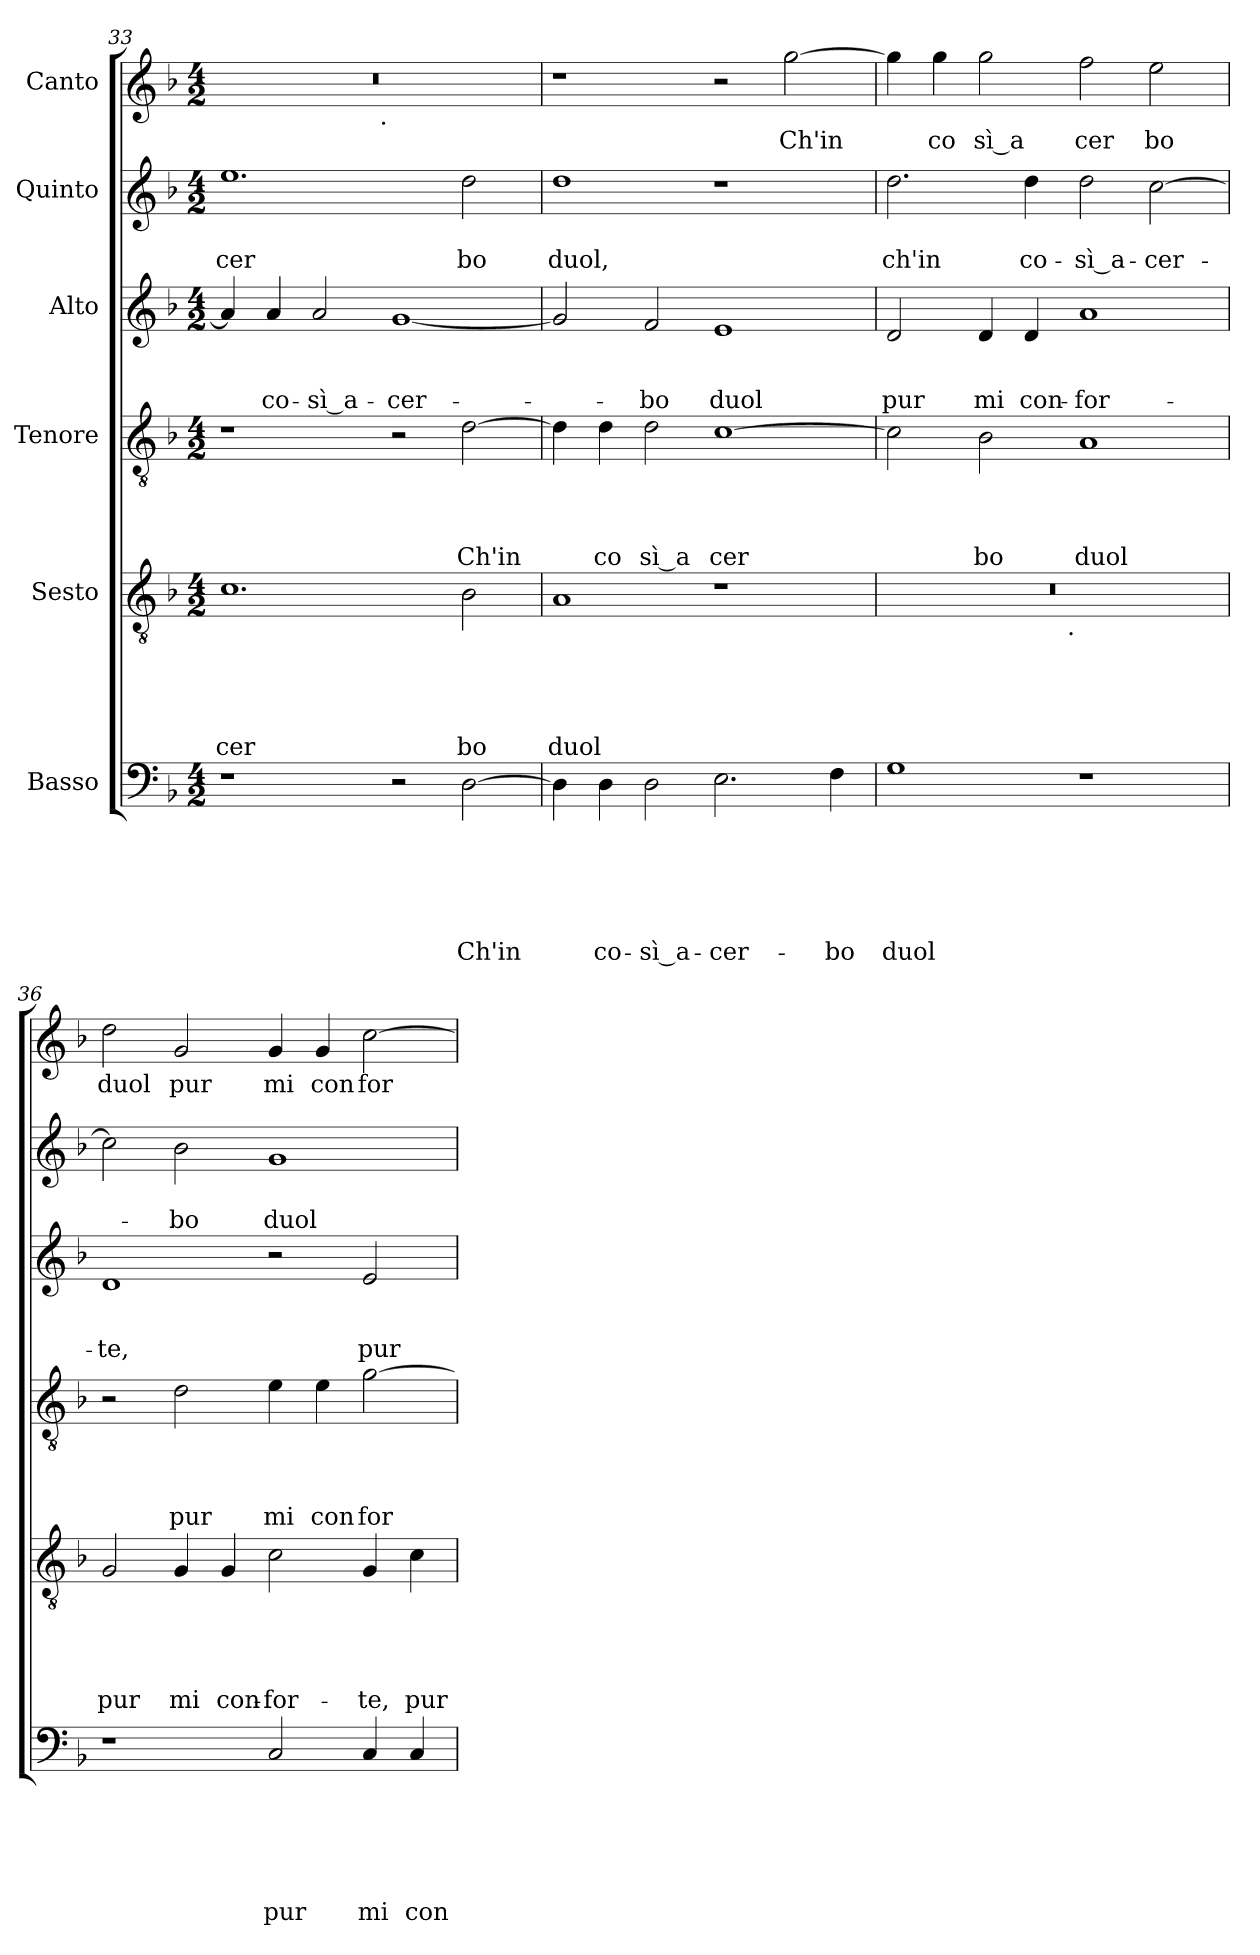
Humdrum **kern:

**kern	**text	**text	**text	**text	**text	**text	**kern	**text	**text	**text	**text	**text	**kern	**text	**text	**text	**text	**kern	**text	**text	**text	**kern	**text	**text	**kern	**text
*part6	*part6	*part6	*part6	*part6	*part6	*part6	*part5	*part5	*part5	*part5	*part5	*part5	*part4	*part4	*part4	*part4	*part4	*part3	*part3	*part3	*part3	*part2	*part2	*part2	*part1	*part1
*staff6	*staff6	*staff6	*staff6	*staff6	*staff6	*staff6	*staff5	*staff5	*staff5	*staff5	*staff5	*staff5	*staff4	*staff4	*staff4	*staff4	*staff4	*staff3	*staff3	*staff3	*staff3	*staff2	*staff2	*staff2	*staff1	*staff1
*I"Basso	*	*	*	*	*	*	*I"Sesto	*	*	*	*	*	*I"Tenore	*	*	*	*	*I"Alto	*	*	*	*I"Quinto	*	*	*I"Canto	*
*clefF4	*	*	*	*	*	*	*clefGv2	*	*	*	*	*	*clefGv2	*	*	*	*	*clefG2	*	*	*	*clefG2	*	*	*clefG2	*
*k[b-]	*	*	*	*	*	*	*k[b-]	*	*	*	*	*	*k[b-]	*	*	*	*	*k[b-]	*	*	*	*k[b-]	*	*	*k[b-]	*
*F:	*	*	*	*	*	*	*F:	*	*	*	*	*	*F:	*	*	*	*	*F:	*	*	*	*F:	*	*	*F:	*
*M4/2	*	*	*	*	*	*	*M4/2	*	*	*	*	*	*M4/2	*	*	*	*	*M4/2	*	*	*	*M4/2	*	*	*M4/2	*
=33	=33	=33	=33	=33	=33	=33	=33	=33	=33	=33	=33	=33	=33	=33	=33	=33	=33	=33	=33	=33	=33	=33	=33	=33	=33	=33
!	!	!	!	!	!	!	!	!	!	!	!	!LO:LY:b	!	!	!	!	!	!	!	!	!	!	!	!LO:LY:b	!	!
*	*	*	*	*	*	*	*	*	*	*	*	*	*	*	*	*	*	*	*	*	*	*	*	*	*^	*
1r	.	.	.	.	.	.	1.c	.	.	.	.	cer	1r	.	.	.	.	4a/]	.	.	.	1.ee	.	cer	0r	2ryy	.
!	!	!	!	!	!	!	!	!	!	!	!	!	!	!	!	!	!	!	!	!	!LO:LY:b	!	!	!	!	!	!
.	.	.	.	.	.	.	.	.	.	.	.	.	.	.	.	.	.	4a/	.	.	co-	.	.	.	.	.	.
!	!	!	!	!	!	!	!	!	!	!	!	!	!	!	!	!	!	!	!	!	!LO:LY:b:rj	!	!	!	!	!	!
.	.	.	.	.	.	.	.	.	.	.	.	.	.	.	.	.	.	2a/	.	.	-sì a-	.	.	.	.	4...ryy	.
!	!	!	!	!	!	!	!	!	!	!	!	!	!	!	!	!	!	!	!	!	!	!	!	!	!	!LO:TX:b:t=.	!
.	.	.	.	.	.	.	.	.	.	.	.	.	.	.	.	.	.	.	.	.	.	.	.	.	.	1ryy	.
!	!	!	!	!	!	!	!	!	!	!	!	!	!	!	!	!	!	!	!	!	!LO:LY:b	!	!	!	!	!	!
2r	.	.	.	.	.	.	.	.	.	.	.	.	2r	.	.	.	.	[<1g)	.	.	-cer-	.	.	.	.	.	.
!	!	!	!	!	!	!LO:LY:b	!	!	!	!	!	!LO:LY:b	!	!	!	!	!LO:LY:b	!	!	!	!	!	!	!LO:LY:b	!	!	!
[>2D\	.	.	.	.	.	Ch'in	2B-\	.	.	.	.	bo	[>2d\	.	.	.	Ch'in	.	.	.	.	2dd\	.	bo	.	.	.
.	.	.	.	.	.	.	.	.	.	.	.	.	.	.	.	.	.	.	.	.	.	.	.	.	.	32ryy	.
=34	=34	=34	=34	=34	=34	=34	=34	=34	=34	=34	=34	=34	=34	=34	=34	=34	=34	=34	=34	=34	=34	=34	=34	=34	=34	=34	=34
!	!	!	!	!	!	!	!	!	!	!	!	!LO:LY:b	!	!	!	!	!	!	!	!	!	!	!	!LO:LY:b	!	!	!
*	*	*	*	*	*	*	*	*	*	*	*	*	*	*	*	*	*	*	*	*	*	*	*	*	*v	*v	*
4D\]	.	.	.	.	.	.	1A	.	.	.	.	duol	4d\]	.	.	.	.	2g/]	.	.	.	1dd	.	duol,	1r	.
!	!	!	!	!	!	!LO:LY:b	!	!	!	!	!	!	!	!	!	!	!LO:LY:b	!	!	!	!	!	!	!	!	!
4D\	.	.	.	.	.	co-	.	.	.	.	.	.	4d\	.	.	.	co	.	.	.	.	.	.	.	.	.
!	!	!	!	!	!	!LO:LY:b:rj	!	!	!	!	!	!	!	!	!	!	!LO:LY:b:rj	!	!	!	!LO:LY:b	!	!	!	!	!
2D\	.	.	.	.	.	-sì a-	.	.	.	.	.	.	2d\	.	.	.	sì a	2f/	.	.	-bo	.	.	.	.	.
!	!	!	!	!	!	!LO:LY:b	!	!	!	!	!	!	!	!	!	!	!LO:LY:b	!	!	!	!LO:LY:b	!	!	!	!	!
2.E\	.	.	.	.	.	-cer-	1r	.	.	.	.	.	[<1c	.	.	.	cer	1e	.	.	duol	1r	.	.	2r	.
!	!	!	!	!	!	!	!	!	!	!	!	!	!	!	!	!	!	!	!	!	!	!	!	!	!	!LO:LY:b
.	.	.	.	.	.	.	.	.	.	.	.	.	.	.	.	.	.	.	.	.	.	.	.	.	[<2gg\	Ch'in
!	!	!	!	!	!	!LO:LY:b	!	!	!	!	!	!	!	!	!	!	!	!	!	!	!	!	!	!	!	!
4F\	.	.	.	.	.	-bo	.	.	.	.	.	.	.	.	.	.	.	.	.	.	.	.	.	.	.	.
!!LO:PB:g=z
=35	=35	=35	=35	=35	=35	=35	=35	=35	=35	=35	=35	=35	=35	=35	=35	=35	=35	=35	=35	=35	=35	=35	=35	=35	=35	=35
!	!	!	!	!	!	!LO:LY:b	!	!	!	!	!	!	!	!	!	!	!	!	!	!	!LO:LY:b	!	!	!LO:LY:b	!	!
*	*	*	*	*	*	*	*^	*	*	*	*	*	*	*	*	*	*	*	*	*	*	*	*	*	*	*
1G	.	.	.	.	.	duol	0r	2ryy	.	.	.	.	.	2c\]	.	.	.	.	2d/	.	.	pur	2.dd\	.	ch'in	4gg\]	.
!	!	!	!	!	!	!	!	!	!	!	!	!	!	!	!	!	!	!	!	!	!	!	!	!	!	!	!LO:LY:b
.	.	.	.	.	.	.	.	.	.	.	.	.	.	.	.	.	.	.	.	.	.	.	.	.	.	4gg\	co
!	!	!	!	!	!	!	!	!	!	!	!	!	!	!	!	!	!	!LO:LY:b	!	!	!	!LO:LY:b	!	!	!	!	!LO:LY:b:rj
.	.	.	.	.	.	.	.	4...ryy	.	.	.	.	.	2B-\	.	.	.	bo	4d/	.	.	mi	.	.	.	2gg\	sì a
!	!	!	!	!	!	!	!	!	!	!	!	!	!	!	!	!	!	!	!	!	!	!LO:LY:b	!	!	!LO:LY:b	!	!
.	.	.	.	.	.	.	.	.	.	.	.	.	.	.	.	.	.	.	4d/	.	.	con-	(4dd\	.	co-	.	.
!	!	!	!	!	!	!	!	!LO:TX:b:t=.	!	!	!	!	!	!	!	!	!	!	!	!	!	!	!	!	!	!	!
.	.	.	.	.	.	.	.	1ryy	.	.	.	.	.	.	.	.	.	.	.	.	.	.	.	.	.	.	.
!	!	!	!	!	!	!	!	!	!	!	!	!	!	!	!	!	!	!LO:LY:b	!	!	!	!LO:LY:b	!	!	!LO:LY:b:rj	!	!LO:LY:b
1r	.	.	.	.	.	.	.	.	.	.	.	.	.	1A	.	.	.	duol	1a	.	.	-for-	(<2dd\	.	-sì a-	2ff\	cer
!	!	!	!	!	!	!	!	!	!	!	!	!	!	!	!	!	!	!	!	!	!	!	!	!	!LO:LY:b	!	!LO:LY:b
.	.	.	.	.	.	.	.	.	.	.	.	.	.	.	.	.	.	.	.	.	.	.	[>2cc\	.	-cer-	2ee\	bo
.	.	.	.	.	.	.	.	32ryy	.	.	.	.	.	.	.	.	.	.	.	.	.	.	.	.	.	.	.
=36	=36	=36	=36	=36	=36	=36	=36	=36	=36	=36	=36	=36	=36	=36	=36	=36	=36	=36	=36	=36	=36	=36	=36	=36	=36	=36	=36
!	!	!	!	!	!	!	!	!	!	!	!	!	!LO:LY:b	!	!	!	!	!	!	!	!	!LO:LY:b	!	!	!	!	!LO:LY:b
*	*	*	*	*	*	*	*v	*v	*	*	*	*	*	*	*	*	*	*	*	*	*	*	*	*	*	*	*
1r	.	.	.	.	.	.	2G/	.	.	.	.	pur	2r	.	.	.	.	1d	.	.	-te,	2cc\]	.	.	2dd\	duol
!	!	!	!	!	!	!	!	!	!	!	!	!LO:LY:b	!	!	!	!	!LO:LY:b	!	!	!	!	!	!	!LO:LY:b	!	!LO:LY:b
.	.	.	.	.	.	.	4G/	.	.	.	.	mi	2d\	.	.	.	pur	.	.	.	.	2b-\	.	-bo	2g/	pur
!	!	!	!	!	!	!	!	!	!	!	!	!LO:LY:b	!	!	!	!	!	!	!	!	!	!	!	!	!	!
.	.	.	.	.	.	.	4G/	.	.	.	.	con-	.	.	.	.	.	.	.	.	.	.	.	.	.	.
!	!	!	!	!	!	!LO:LY:b	!	!	!	!	!	!LO:LY:b	!	!	!	!	!LO:LY:b	!	!	!	!	!	!	!LO:LY:b	!	!LO:LY:b
2C/	.	.	.	.	.	pur	2c\	.	.	.	.	-for-	4e\	.	.	.	mi	2r	.	.	.	1g	.	duol	4g/	mi
!	!	!	!	!	!	!	!	!	!	!	!	!	!	!	!	!	!LO:LY:b	!	!	!	!	!	!	!	!	!LO:LY:b
.	.	.	.	.	.	.	.	.	.	.	.	.	4e\	.	.	.	con	.	.	.	.	.	.	.	4g/	con
!	!	!	!	!	!	!LO:LY:b	!	!	!	!	!	!LO:LY:b	!	!	!	!	!LO:LY:b	!	!	!	!LO:LY:b	!	!	!	!	!LO:LY:b
4C/	.	.	.	.	.	mi	4G/	.	.	.	.	-te,	[>2g\	.	.	.	for	2e/	.	.	pur	.	.	.	[>2cc\	for
!	!	!	!	!	!	!LO:LY:b	!	!	!	!	!	!LO:LY:b	!	!	!	!	!	!	!	!	!	!	!	!	!	!
4C/	.	.	.	.	.	con	4c\	.	.	.	.	pur	.	.	.	.	.	.	.	.	.	.	.	.	.	.
=	=	=	=	=	=	=	=	=	=	=	=	=	=	=	=	=	=	=	=	=	=	=	=	=	=	=
*-	*-	*-	*-	*-	*-	*-	*-	*-	*-	*-	*-	*-	*-	*-	*-	*-	*-	*-	*-	*-	*-	*-	*-	*-	*-	*-
